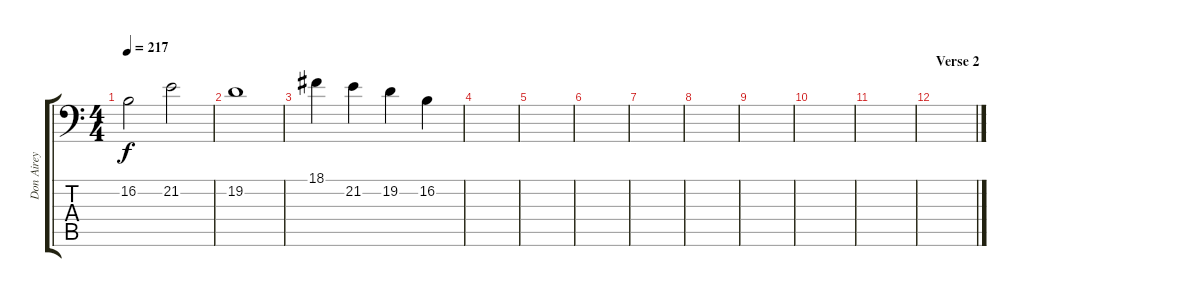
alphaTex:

\track ("Don Airey" "Don Airey") {instrument synthstrings1}
\staff {score tabs}
\tuning (C3 G2 Eb2 Bb1 F1 C1) {hide}
\ts (4 4)
\tempo 217
\clef f4
\ks c
16.2.2{dy f} 21.2.2 |
19.2.1 |
18.1.4 21.2.4 19.2.4 16.2.4 |
|
|
|
|
|
|
|
|
\section ("" "Verse 2")
